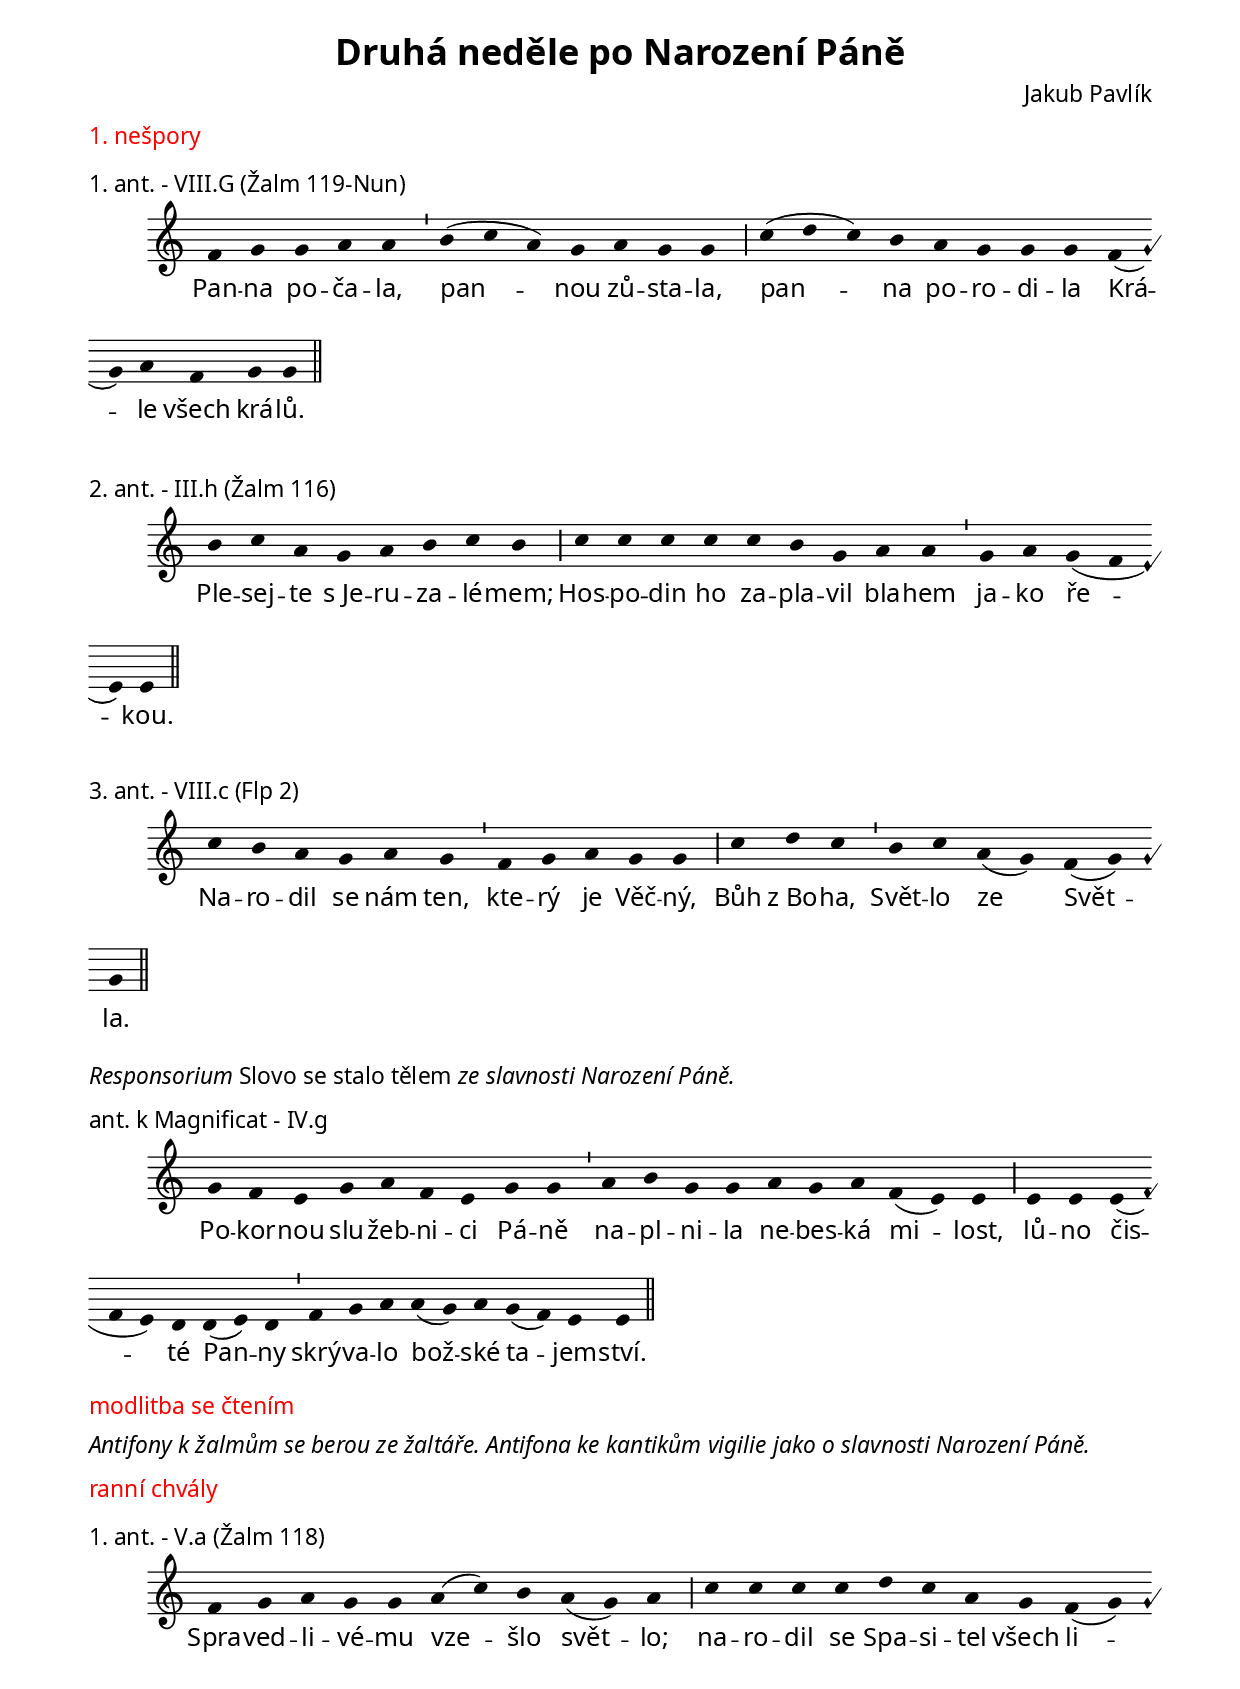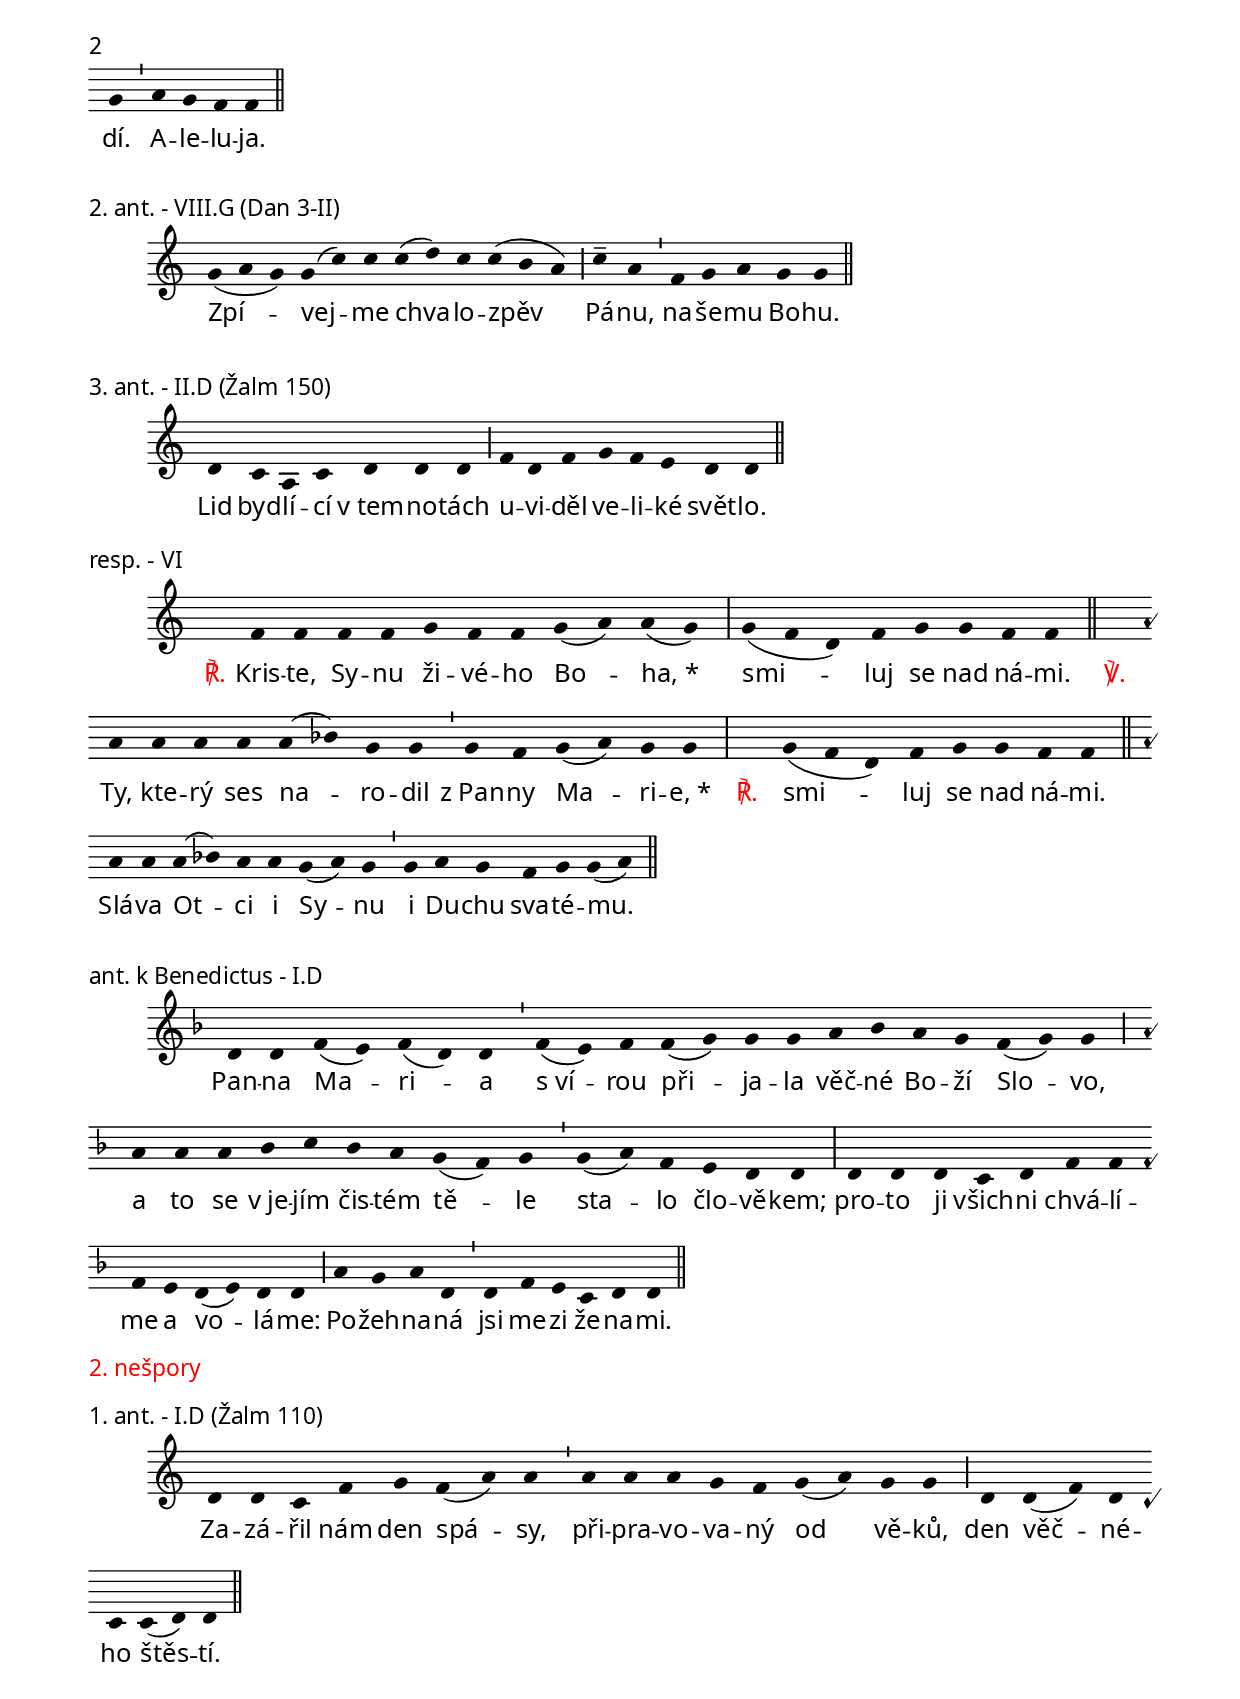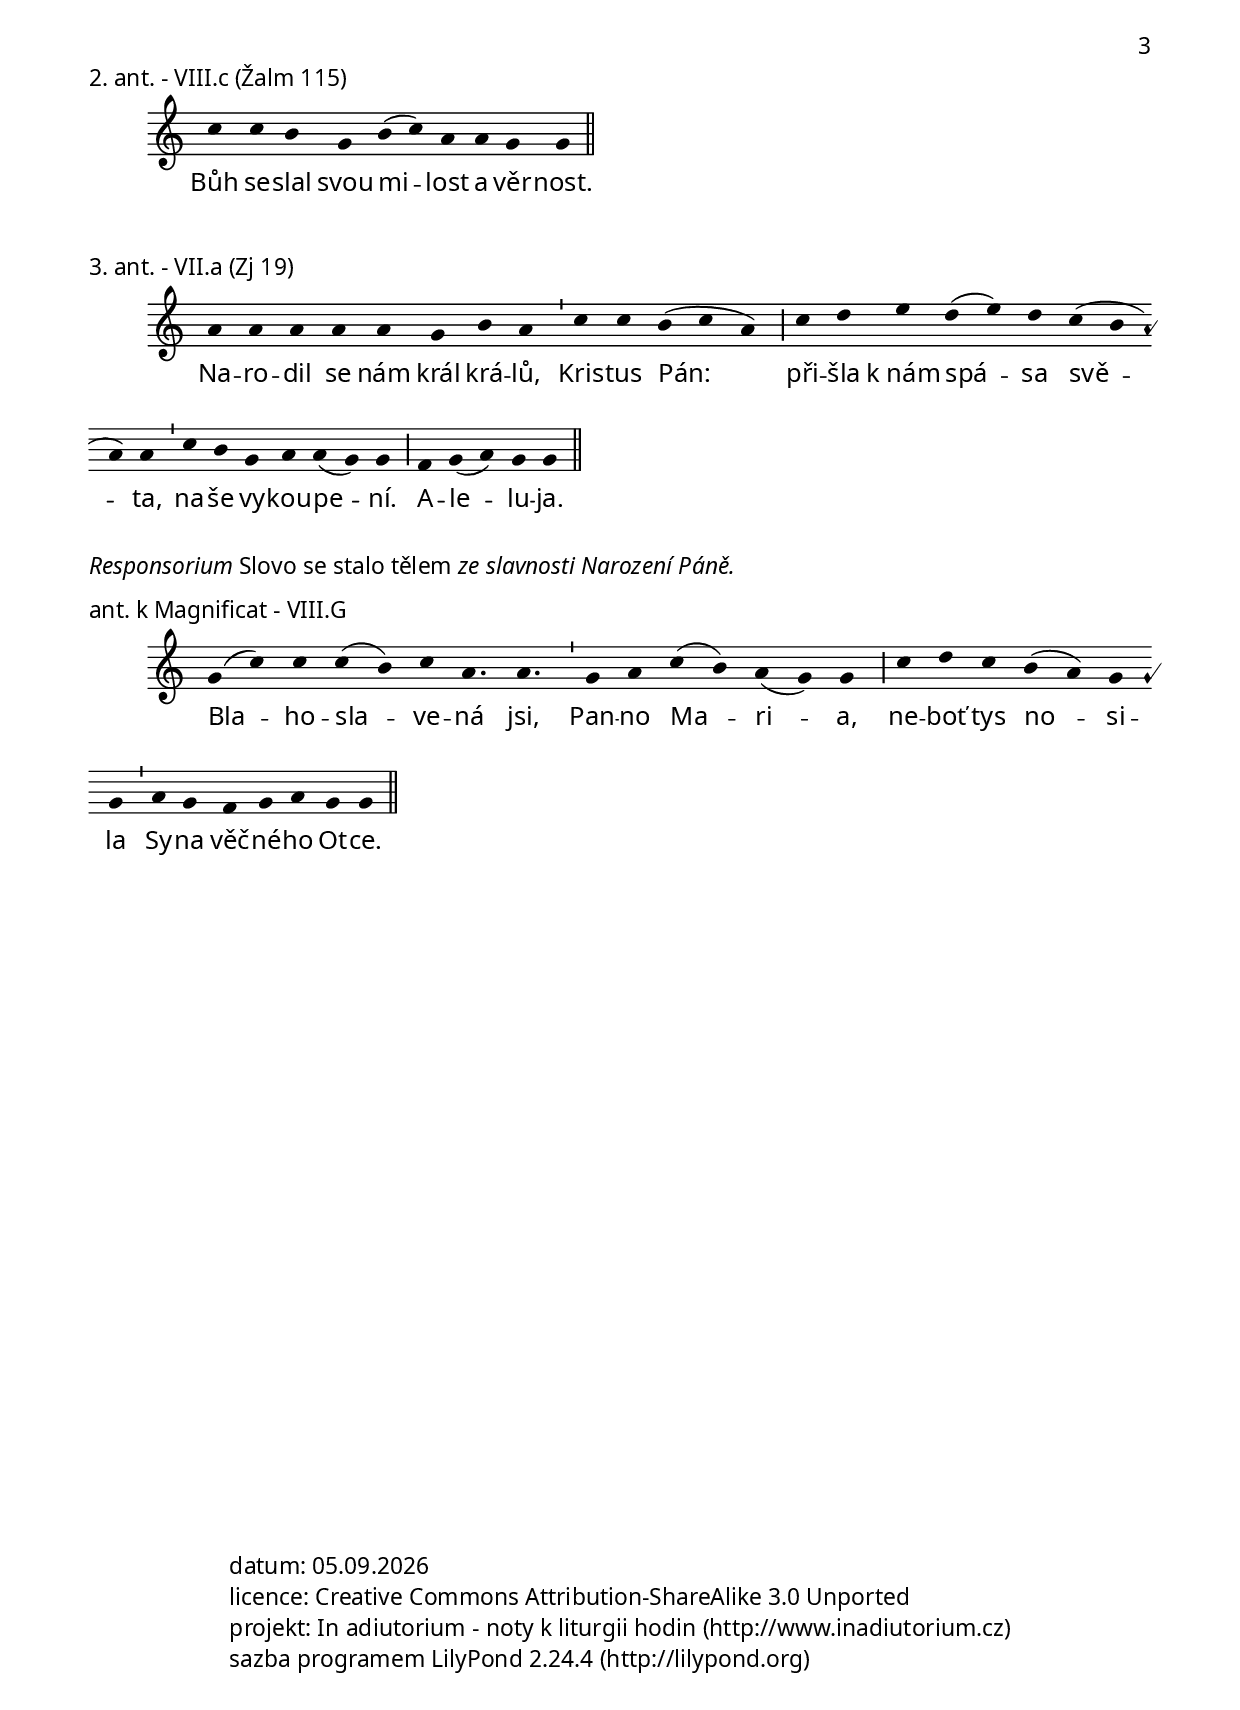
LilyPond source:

\version "2.17.25"

\header {
  title = "Druhá neděle po Narození Páně"
  composer = "Jakub Pavlík"
}

\include "spolecne.ly"
\include "dilyresponsorii.ly"

\markup {\nadpisHodinka {"1. nešpory"}}

\score {
  \relative c' {
    \choralniRezim
    f g g a a \barMin
    b( c a) g a g g \barMaior
    c( d c) b a g g g f( g) a f g g \barFinalis
  }
  \addlyrics {
    Pan -- na po -- ča -- la,
    pan -- nou zů -- sta -- la,
    pan -- na po -- ro -- di -- la Krá -- le všech krá -- lů.
  }
  \header {
    quid = "1. ant."
    modus = "VIII"
    differentia = "G"
    psalmus = "Žalm 119-Nun"
    fons = "oktáv Narození Páně, 27.12., k Magnificat, druhá část jiný text"
    fial = "fial://vanoce_narozenipane.ly#27-amag?cast=2&jiny text"
    id = "ne1-a1"
    piece = \markup {\sestavTitulek}
  }
}

\score {
  \relative c'' {
    \choralniRezim
    b4 c a g a b c b \barMaior
    c c c c c b g a a \barMin
    g a g( f e) e \barFinalis
  }
  \addlyrics {
    Ple -- sej -- te s_Je -- ru -- za -- lé -- mem;
    Hos -- po -- din ho za -- pla -- vil bla -- hem
    ja -- ko ře -- kou.
  }
  \header {
    quid = "2. ant."
    modus = "III"
    differentia = "h"
    psalmus = "Žalm 116"
    fial = "antifony/tyden4_5ctvrtek.ly#rch-ant2?zaver"
    placet = "zkusit lépe"
    id = "ne1-a2"
    piece = \markup {\sestavTitulek}
  }
}

\score {
  \relative c'' {
    \choralniRezim
    c4 b a g a g \barMin
    f g a g g \barMaior
    c d c \barMin
    b c a( g) f( g) g \barFinalis
  }
  \addlyrics {
    Na -- ro -- dil se nám ten,
    kte -- rý je Věč -- ný,
    Bůh z_Bo -- ha,
    Svět -- lo ze Svět -- la.
  }
  \header {
    quid = "3. ant."
    modus = "VIII"
    differentia = "c"
    psalmus = "Flp 2"
    id = "ne1-a3"
    piece = \markup {\sestavTitulek}
  }
}

\markup\italic{Responsorium \upright{Slovo se stalo tělem} ze slavnosti Narození Páně.}

\score {
  \relative c'' {
    \choralniRezim
    g4 f e g a f e g g \barMin
    a4 b g g a g a f( e) e \barMaior
    e e e( f e) d d( e) d \barMin
    f g a a( g) a g( f) e e \barFinalis
  }
  \addlyrics {
    Po -- kor -- nou slu -- žeb -- ni -- ci Pá -- ně
    na -- pl -- ni -- la ne -- bes -- ká mi -- lost,
    lů -- no čis -- té Pan -- ny
    skrý -- va -- lo bož -- ské ta -- jem -- ství.
  }
  \header {
    quid = "ant. k Magnificat"
    modus = "IV"
    differentia = "g"
    psalmus = "Magnificat"
    id = "ne1-amag"
    piece = \markup {\sestavTitulekBezZalmu}
  }
}

\markup {\nadpisHodinka {"modlitba se čtením"}}

\markup\italic{
  Antifony k žalmům se berou ze žaltáře.
  Antifona ke kantikům vigilie jako o slavnosti Narození Páně.
}

\markup {\nadpisHodinka {"ranní chvály"}}

\score {
  \relative c' {
    \choralniRezim
    f4 g a g g a( c) b a( g) a \barMaior
    c c c c d c a g f( g) g \barMin
    a g f f \barFinalis
  }
  \addlyrics {
    Spra -- ved -- li -- vé -- mu vze -- šlo svět -- lo;
    na -- ro -- dil se Spa -- si -- tel všech li -- dí.
    A -- le -- lu -- ja.
  }
  \header {
    quid = "1. ant."
    modus = "V"
    differentia = "a"
    psalmus = "Žalm 118"
    placet = "melodie druhé části je taková 'kramářská'"
    id = "rch-a1"
    piece = \markup {\sestavTitulek}
  }
}

\score {
  \relative c'' {
    \choralniRezim
    g4( a g) g( c) c c( d) c c( b a) \barMaior
    c4-- a \barMin f g a g g \barFinalis
  }
  \addlyrics {
    Zpí -- vej -- me chva -- lo -- zpěv Pá -- nu,
    na -- še -- mu Bo -- hu.
  }
  \header {
    quid = "2. ant."
    modus = "VIII"
    differentia = "G"
    psalmus = "Dan 3-II"
    fial = "antifony/tyden2_1nedele.ly#rch-ant2?zacatek"
    id = "rch-a2"
    piece = \markup {\sestavTitulek}
  }
}

\score {
  \relative c' {
    \choralniRezim
    d4 c a c d d d \barMaior
    f d f g f e d d \barFinalis
  }
  \addlyrics {
    Lid byd -- lí -- cí v_tem -- no -- tách
    u -- vi -- děl ve -- li -- ké svět -- lo.
  }
  \header {
    quid = "3. ant."
    modus = "II"
    differentia = "D"
    psalmus = "Žalm 150"
    id = "rch-a3"
    piece = \markup {\sestavTitulek}
  }
}

\score {
  \relative c' {
    \choralniRezim

    % R
      \neviditelna f
      f4 f f f g f f g( a) a( g) \barMax
      g( f d) f g g f f \barFinalis
      % V
      \neviditelna f
      a4 a a a a( bes) g g \barMin g f g( a) g g \barMax
      % R
      \neviditelna g
      g( f d) f g g f f \barFinalis
      % Slava
      \respVIdoxologie \barFinalis
  }
  \addlyrics {
    \Response Kris -- te, Sy -- nu ži -- vé -- ho Bo -- ha,_*
    smi -- luj se nad ná -- mi.

    \Verse Ty, kte -- rý ses na -- ro -- dil z_Pan -- ny Ma -- ri -- e,_*
    \Response smi -- luj se nad ná -- mi.

    \textRespDoxologie
  }
  \header {
    quid = "resp."
    modus = "VI"
    fial = "responsoria.ly#1ne-rch?jiny_vers"
    id = "rch-r"
    piece = \markup {\sestavTitulekResp}
  }
}

\score {
  \relative c' {
    \choralniRezim
    \key f \major
    d4 d f( e) f( d) d \barMin
    f( e) f f( g) g g a bes a g f( g) g \barMaior

    a a a bes c bes a g( f) g \barMin
    g( a) f e d d \barMax

    d d d c d f f f e d( e) d d \barMaior

    a' g a d, \barMin
    d f e c d d \barFinalis
  }
  \addlyrics {
    Pan -- na Ma -- ri -- a
    s_ví -- rou při -- ja -- la věč -- né Bo -- ží Slo -- vo,

    a to se v_je -- jím čis -- tém tě -- le
    sta -- lo člo -- vě -- kem;

    pro -- to ji všich -- ni chvá -- lí -- me a vo -- lá -- me:

    Po -- žeh -- na -- ná jsi me -- zi že -- na -- mi.
  }
  \header {
    quid = "ant. k Benedictus"
    modus = "I"
    differentia = "D"
    psalmus = "Benedictus"
    placet = "_Panna Maria_ nepřirozené; krok na _a to se_ raději pryč"
    id = "rch-aben"
    piece = \markup {\sestavTitulekBezZalmu}
  }
}

\markup {\nadpisHodinka {"2. nešpory"}}

\score {
  \relative c' {
    \choralniRezim
    d4 d c f g f( a) a \barMin
    a a a g f g( a) g g \barMaior
    d d( f) d c c( d) d \barFinalis
  }
  \addlyrics {
    Za -- zá -- řil nám den spá -- sy,
    při -- pra -- vo -- va -- ný od vě -- ků,
    den věč -- né -- ho štěs -- tí.
  }
  \header {
    quid = "1. ant."
    modus = "I"
    differentia = "D"
    psalmus = "Žalm 110"
    placet = "napojení závěrečné části je v rámci korpusu hodně exotické"
    id = "ne2-a1"
    piece = \markup {\sestavTitulek}
  }
}

\score {
  \relative c'' {
    \choralniRezim
    c4 c b
    g b( c) a a g g \barFinalis
  }
  \addlyrics {
    Bůh se -- slal
    svou mi -- lost a věr -- nost.
  }
  \header {
    quid = "2. ant."
    modus = "VIII"
    differentia = "c"
    psalmus = "Žalm 115"
    id = "ne2-a2"
    piece = \markup {\sestavTitulek}
  }
}

\score {
  \relative c'' {
    \choralniRezim
    a4 a a a a g b a \barMin
    c c b( c a) \barMaior
    c d e d( e) d c( b a) a \barMin
    c b g a a( g) g \barMaior
    f g( a) g g \barFinalis
  }
  \addlyrics {
    Na -- ro -- dil se nám král krá -- lů,
    Kris -- tus Pán:
    při -- šla k_nám spá -- sa svě -- ta,
    na -- še vy -- kou -- pe -- ní.
    A -- le -- lu -- ja.
  }
  \header {
    quid = "3. ant."
    modus = "VII"
    differentia = "a"
    psalmus = "Zj 19"
    placet = "líbí se mi, ale začátek by asi byl vhodnější zpěvněji"
    id = "ne2-a3"
    piece = \markup {\sestavTitulek}
  }
}

\markup\italic{Responsorium \upright{Slovo se stalo tělem} ze slavnosti Narození Páně.}

\score {
  \relative c'' {
    \choralniRezim
    g4( c) c c( b) c a4. a \barMin g4 a c( b) a( g) g \barMaior
    c d c b( a) g g \barMin
    a g f g a g g \barFinalis
  }
  \addlyrics {
    Bla -- ho -- sla -- ve -- ná jsi, Pan -- no Ma -- ri -- a,
    ne -- boť tys no -- si -- la
    Sy -- na věč -- né -- ho Ot -- ce.
  }
  \header {
    quid = "ant. k Magnificat"
    modus = "VIII"
    differentia = "G"
    psalmus = "Magnificat"
    fial = "commune/commune_maria.ly#2ne-amag?zacatek"
    id = "ne2-amag"
    piece = \markup {\sestavTitulekBezZalmu}
  }
}